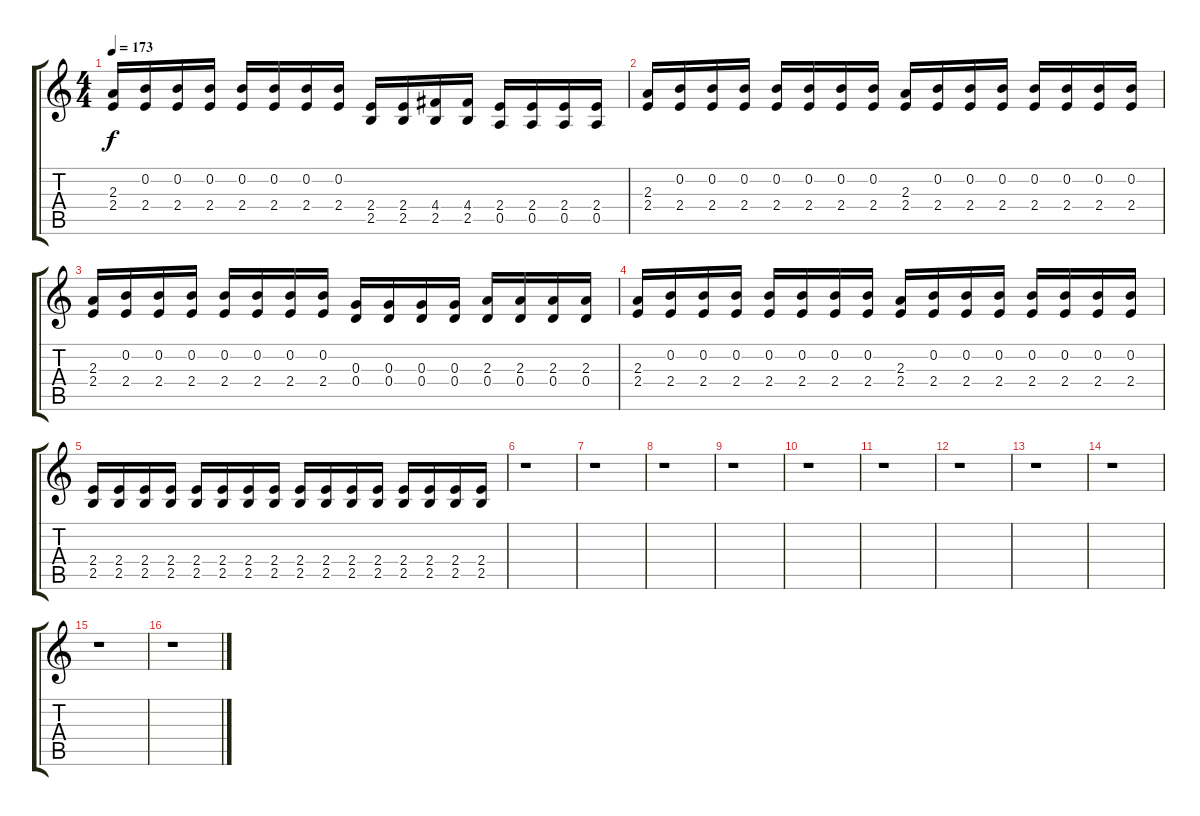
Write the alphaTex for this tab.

\track "" {instrument distortionguitar}
\staff {score tabs}
\tuning (E4 B3 G3 D3 A2 E2) {hide}
\ts (4 4)
\tempo 173
\clef g2
\ks c
(2.3 2.4).16{dy f} (0.2 2.4).16 (0.2 2.4).16 (0.2 2.4).16 (0.2 2.4).16 (0.2 2.4).16 (0.2 2.4).16 (0.2 2.4).16 (2.4 2.5).16 (2.4 2.5).16 (4.4 2.5).16 (4.4 2.5).16 (2.4 0.5).16 (2.4 0.5).16 (2.4 0.5).16 (2.4 0.5).16 |
(2.3 2.4).16 (0.2 2.4).16 (0.2 2.4).16 (0.2 2.4).16 (0.2 2.4).16 (0.2 2.4).16 (0.2 2.4).16 (0.2 2.4).16 (2.3 2.4).16 (0.2 2.4).16 (0.2 2.4).16 (0.2 2.4).16 (0.2 2.4).16 (0.2 2.4).16 (0.2 2.4).16 (0.2 2.4).16 |
(2.3 2.4).16 (0.2 2.4).16 (0.2 2.4).16 (0.2 2.4).16 (0.2 2.4).16 (0.2 2.4).16 (0.2 2.4).16 (0.2 2.4).16 (0.3 0.4).16 (0.3 0.4).16 (0.3 0.4).16 (0.3 0.4).16 (2.3 0.4).16 (2.3 0.4).16 (2.3 0.4).16 (2.3 0.4).16 |
(2.3 2.4).16 (0.2 2.4).16 (0.2 2.4).16 (0.2 2.4).16 (0.2 2.4).16 (0.2 2.4).16 (0.2 2.4).16 (0.2 2.4).16 (2.3 2.4).16 (0.2 2.4).16 (0.2 2.4).16 (0.2 2.4).16 (0.2 2.4).16 (0.2 2.4).16 (0.2 2.4).16 (0.2 2.4).16 |
(2.4 2.5).16 (2.4 2.5).16 (2.4 2.5).16 (2.4 2.5).16 (2.4 2.5).16 (2.4 2.5).16 (2.4 2.5).16 (2.4 2.5).16 (2.4 2.5).16 (2.4 2.5).16 (2.4 2.5).16 (2.4 2.5).16 (2.4 2.5).16 (2.4 2.5).16 (2.4 2.5).16 (2.4 2.5).16 |
r.1 |
r.1 |
r.1 |
r.1 |
r.1 |
r.1 |
r.1 |
r.1 |
r.1 |
r.1 |
r.1
